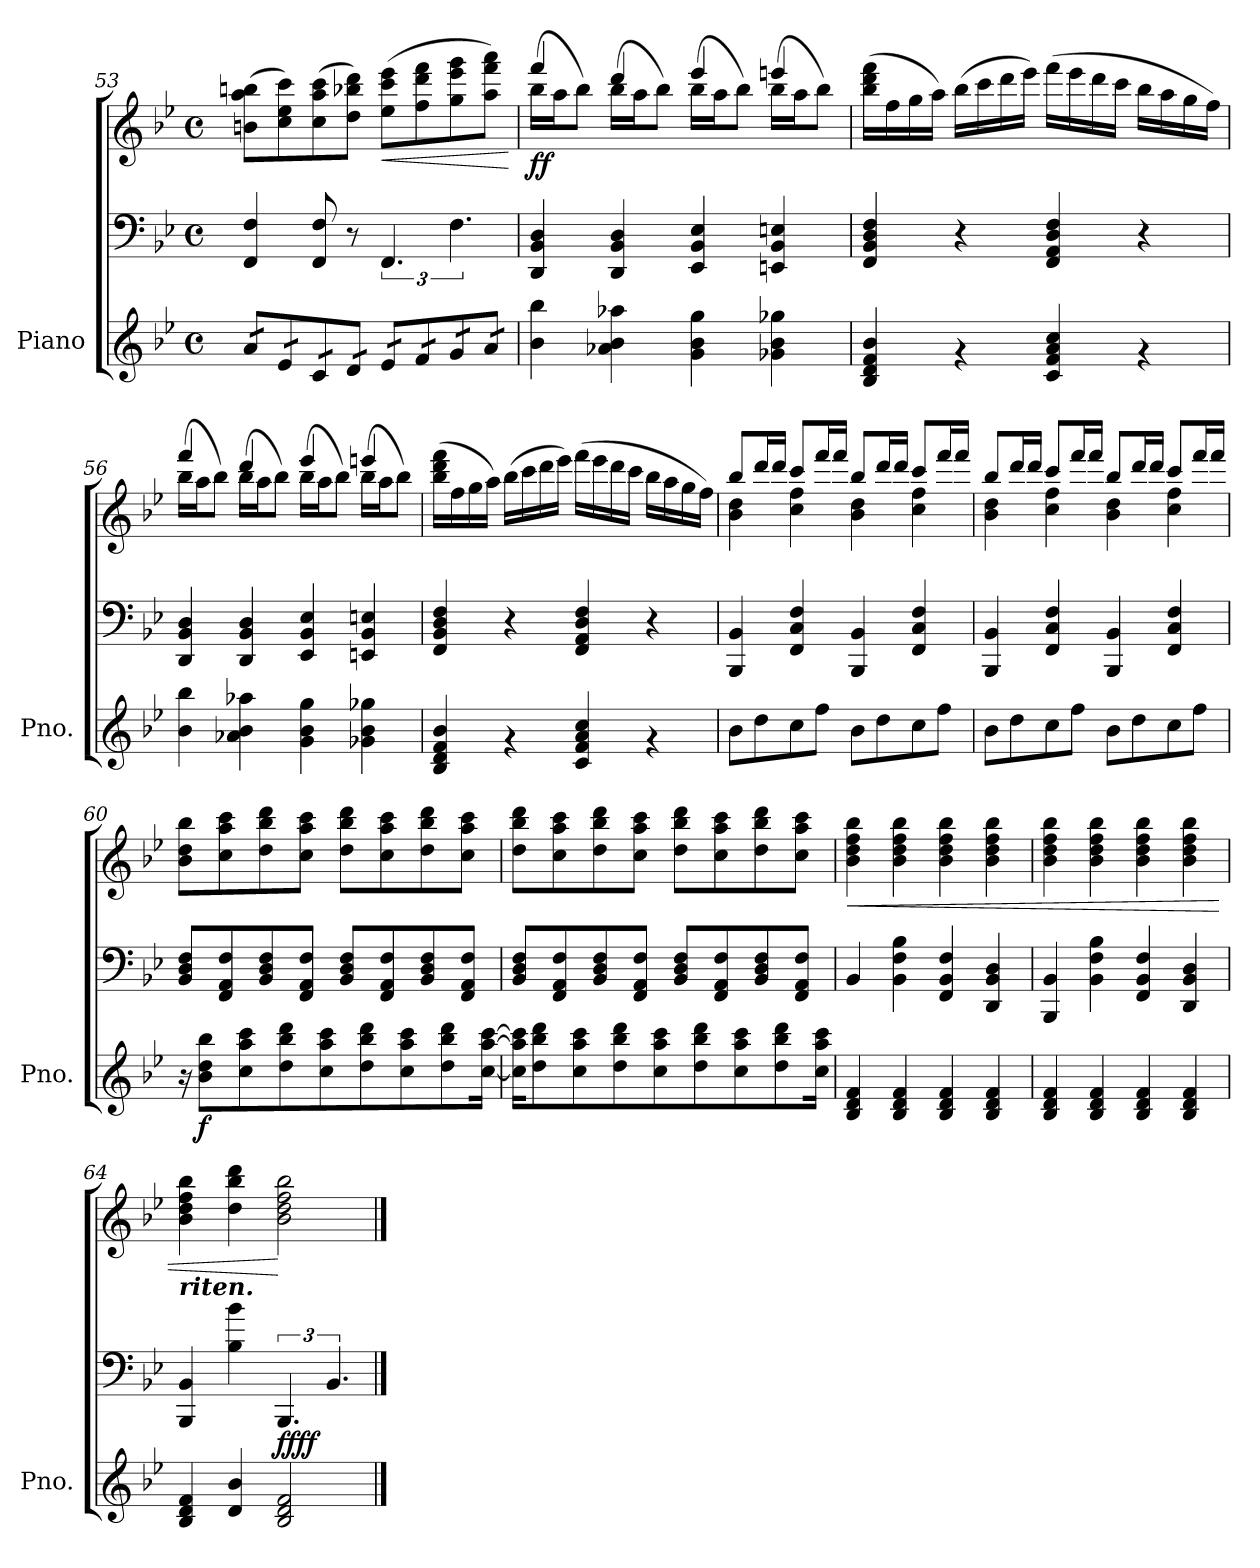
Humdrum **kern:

**kern	**kern	**kern	**dynam
*part1	*part1	*part1	*part1
*staff3	*staff2	*staff1	*staff1/2/3
*I"Piano	*	*	*
*I'Pno.	*	*	*
*clefG2	*clefF4	*clefG2	*
*k[b-e-]	*k[b-e-]	*k[b-e-]	*
*M4/4	*M4/4	*M4/4	*
*met(c)	*met(c)	*met(c)	*
=53	=53	=53	=53
*tremolo	*	*	*
16a/LL	4FF/ 4F/	(>8bn\ 8aa\ 8bbn\L	.
16a/	.	.	.
16e-/	.	8cc\ 8ee-\ 8ccc\)	.
16e-/	.	.	.
16c/	8FF/ 8F/	(>8cc\ 8aa\ 8ccc\	.
16c/	.	.	.
16d/	8r	8dd\ 8bb-X\ 8ddd\J)	.
16d/JJ	.	.	.
!	!	!	!LO:HP:b
16e-/LL	6.FF/	(>8ee-\ 8ccc\ 8eee-\L	<
16e-/	.	.	.
16f/	.	8ff\ 8ddd\ 8fff\	.
16f/	.	.	.
16g/	6.F\	8gg\ 8eee-\ 8ggg\	.
16g/	.	.	.
16a/	.	8aa\ 8fff\ 8aaa\J)	.
16a/JJ	.	.	.
*Xtremolo	*	*	*
.	.	.	[
=54	=54	=54	=54
*	*	*^	*
!	!	!	!	!LO:DY:b
4b-\ 4bb-\	4DD/ 4BB-/ 4D/	(<16bb-\LL	4fff/	ff
.	.	16aa\J	.	.
.	.	8bb-\J)	.	.
4a-X\ 4b-\ 4aa-X\	4DD/ 4BB-/ 4D/	(<16bb-\LL	4ddd/	.
.	.	16aa\J	.	.
.	.	8bb-\J)	.	.
4g\ 4b-\ 4gg\	4EE-/ 4BB-/ 4E-/	(<16bb-\LL	4eee-/	.
.	.	16aa\J	.	.
.	.	8bb-\J)	.	.
4g-X\ 4b-\ 4gg-X\	4EEn/ 4BB-/ 4En/	(<16bb-\LL	4eeen/	.
.	.	16aa\J	.	.
.	.	8bb-\J)	.	.
*	*	*v	*v	*
!!LO:LB:g=z
=55	=55	=55	=55
4B-/ 4d/ 4f/ 4b-/	4FF/ 4BB-/ 4D/ 4F/	(>16bb-\ 16ddd\ 16fff\LL	.
.	.	16ff\	.
.	.	16gg\	.
.	.	16aa\JJ)	.
4rg	4r	(>16bb-\LL	.
.	.	16ccc\	.
.	.	16ddd\	.
.	.	16eee-\JJ)	.
4c/ 4f/ 4a/ 4cc/	4FF/ 4AA/ 4D/ 4F/	(>16fff\LL	.
.	.	16eee-\	.
.	.	16ddd\	.
.	.	16ccc\JJ	.
4rg	4r	16bb-\LL	.
.	.	16aa\	.
.	.	16gg\	.
.	.	16ff\JJ)	.
=56	=56	=56	=56
*	*	*^	*
4b-\ 4bb-\	4DD/ 4BB-/ 4D/	(<16bb-\LL	4fff/	.
.	.	16aa\J	.	.
.	.	8bb-\J)	.	.
4a-X\ 4b-\ 4aa-X\	4DD/ 4BB-/ 4D/	(<16bb-\LL	4ddd/	.
.	.	16aa\J	.	.
.	.	8bb-\J)	.	.
4g\ 4b-\ 4gg\	4EE-/ 4BB-/ 4E-/	(<16bb-\LL	4eee-/	.
.	.	16aa\J	.	.
.	.	8bb-\J)	.	.
4g-X\ 4b-\ 4gg-X\	4EEn/ 4BB-/ 4En/	(<16bb-\LL	4eeen/	.
.	.	16aa\J	.	.
.	.	8bb-\J)	.	.
*	*	*v	*v	*
=57	=57	=57	=57
4B-/ 4d/ 4f/ 4b-/	4FF/ 4BB-/ 4D/ 4F/	(>16bb-\ 16ddd\ 16fff\LL	.
.	.	16ff\	.
.	.	16gg\	.
.	.	16aa\JJ)	.
4rg	4r	(>16bb-\LL	.
.	.	16ccc\	.
.	.	16ddd\	.
.	.	16eee-\JJ)	.
4c/ 4f/ 4a/ 4cc/	4FF/ 4AA/ 4D/ 4F/	(>16fff\LL	.
.	.	16eee-\	.
.	.	16ddd\	.
.	.	16ccc\JJ	.
4rg	4r	16bb-\LL	.
.	.	16aa\	.
.	.	16gg\	.
.	.	16ff\JJ)	.
!!LO:LB:g=z
=58	=58	=58	=58
*	*	*^	*
8b-\L	4BBB-/ 4BB-/	8bb-/L	4b-\ 4dd\	.
8dd\	.	16ddd/L	.	.
.	.	16ddd/JJ	.	.
8cc\	4FF/ 4C/ 4F/	8ccc/L	4cc\ 4ff\	.
8ff\J	.	16fff/L	.	.
.	.	16fff/JJ	.	.
8b-\L	4BBB-/ 4BB-/	8bb-/L	4b-\ 4dd\	.
8dd\	.	16ddd/L	.	.
.	.	16ddd/JJ	.	.
8cc\	4FF/ 4C/ 4F/	8ccc/L	4cc\ 4ff\	.
8ff\J	.	16fff/L	.	.
.	.	16fff/JJ	.	.
=59	=59	=59	=59	=59
8b-\L	4BBB-/ 4BB-/	8bb-/L	4b-\ 4dd\	.
8dd\	.	16ddd/L	.	.
.	.	16ddd/JJ	.	.
8cc\	4FF/ 4C/ 4F/	8ccc/L	4cc\ 4ff\	.
8ff\J	.	16fff/L	.	.
.	.	16fff/JJ	.	.
8b-\L	4BBB-/ 4BB-/	8bb-/L	4b-\ 4dd\	.
8dd\	.	16ddd/L	.	.
.	.	16ddd/JJ	.	.
8cc\	4FF/ 4C/ 4F/	8ccc/L	4cc\ 4ff\	.
8ff\J	.	16fff/L	.	.
.	.	16fff/JJ	.	.
*	*	*v	*v	*
=60	=60	=60	=60
16r	8BB-/ 8D/ 8F/L	8b-\ 8dd\ 8bb-\L	.
!	!	!	!LO:DY:b=3
8b-\ 8dd\ 8bb-\L	.	.	f
.	8FF/ 8AA/ 8F/	8cc\ 8aa\ 8ccc\	.
8cc\ 8aa\ 8ccc\	.	.	.
.	8BB-/ 8D/ 8F/	8dd\ 8bb-\ 8ddd\	.
8dd\ 8bb-\ 8ddd\	.	.	.
.	8FF/ 8AA/ 8F/J	8cc\ 8aa\ 8ccc\J	.
8cc\ 8aa\ 8ccc\	.	.	.
.	8BB-/ 8D/ 8F/L	8dd\ 8bb-\ 8ddd\L	.
8dd\ 8bb-\ 8ddd\	.	.	.
.	8FF/ 8AA/ 8F/	8cc\ 8aa\ 8ccc\	.
8cc\ 8aa\ 8ccc\	.	.	.
.	8BB-/ 8D/ 8F/	8dd\ 8bb-\ 8ddd\	.
8dd\ 8bb-\ 8ddd\	.	.	.
.	8FF/ 8AA/ 8F/J	8cc\ 8aa\ 8ccc\J	.
[16cc\ [16aa\ [16ccc\Jk	.	.	.
!!LO:PB:g=z
=61	=61	=61	=61
16cc\] 16aa\] 16ccc\]KL	8BB-/ 8D/ 8F/L	8dd\ 8bb-\ 8ddd\L	.
8dd\ 8bb-\ 8ddd\	.	.	.
.	8FF/ 8AA/ 8F/	8cc\ 8aa\ 8ccc\	.
8cc\ 8aa\ 8ccc\	.	.	.
.	8BB-/ 8D/ 8F/	8dd\ 8bb-\ 8ddd\	.
8dd\ 8bb-\ 8ddd\	.	.	.
.	8FF/ 8AA/ 8F/J	8cc\ 8aa\ 8ccc\J	.
8cc\ 8aa\ 8ccc\	.	.	.
.	8BB-/ 8D/ 8F/L	8dd\ 8bb-\ 8ddd\L	.
8dd\ 8bb-\ 8ddd\	.	.	.
.	8FF/ 8AA/ 8F/	8cc\ 8aa\ 8ccc\	.
8cc\ 8aa\ 8ccc\	.	.	.
.	8BB-/ 8D/ 8F/	8dd\ 8bb-\ 8ddd\	.
8dd\ 8bb-\ 8ddd\	.	.	.
.	8FF/ 8AA/ 8F/J	8cc\ 8aa\ 8ccc\J	.
16cc\ 16aa\ 16ccc\Jk	.	.	.
=62	=62	=62	=62
!	!	!	!LO:HP:b
4B-/ 4d/ 4f/	4BB-/	4b-\ 4dd\ 4ff\ 4bb-\	<
4B-/ 4d/ 4f/	4BB-\ 4F\ 4B-\	4b-\ 4dd\ 4ff\ 4bb-\	.
4B-/ 4d/ 4f/	4FF/ 4BB-/ 4F/	4b-\ 4dd\ 4ff\ 4bb-\	.
4B-/ 4d/ 4f/	4DD/ 4BB-/ 4D/	4b-\ 4dd\ 4ff\ 4bb-\	.
=63	=63	=63	=63
4B-/ 4d/ 4f/	4BBB-/ 4BB-/	4b-\ 4dd\ 4ff\ 4bb-\	.
4B-/ 4d/ 4f/	4BB-\ 4F\ 4B-\	4b-\ 4dd\ 4ff\ 4bb-\	.
4B-/ 4d/ 4f/	4FF/ 4BB-/ 4F/	4b-\ 4dd\ 4ff\ 4bb-\	.
4B-/ 4d/ 4f/	4DD/ 4BB-/ 4D/	4b-\ 4dd\ 4ff\ 4bb-\	.
=64	=64	=64	=64
*	*	*MM112	*
!	!	!LO:TX:b:Bi:t=riten.	!
4B-/ 4d/ 4f/	4BBB-/ 4BB-/	4b-\ 4dd\ 4ff\ 4bb-\	.
*	*	*MM82	*
4d/ 4b-/	4B-\ 4b-\	4dd\ 4bb-\ 4ddd\	.
*	*	*MM60	*
!	!	!	!LO:DY:n=1:b=2
!	!	!	!LO:DY:n=2:b
2B-/ 2d/ 2f/	6.BBB-/	2b-\ 2dd\ 2ff\ 2bb-\	[ f fff
.	6.BB-/	.	.
==	==	==	==
*-	*-	*-	*-
